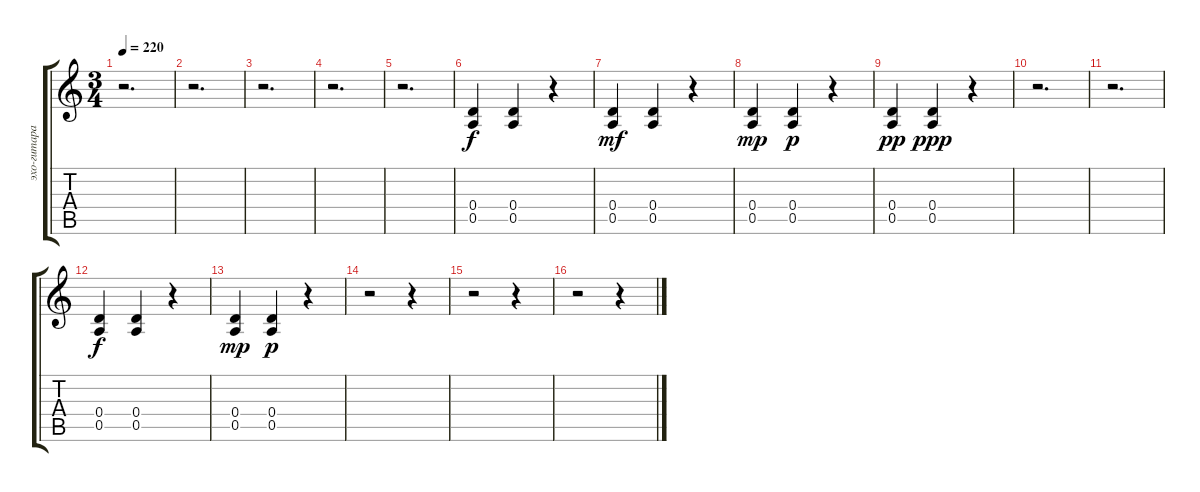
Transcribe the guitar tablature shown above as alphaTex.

\track ("эхо-гитара" "эхо-гитара") {instrument distortionguitar}
\staff {score tabs}
\tuning (E4 B3 G3 D3 A2 E2) {hide}
\ts (3 4)
\tempo 220
\clef g2
\ks c
r.2{d dy f instrument distortionguitar} |
r.2{d} |
r.2{d} |
r.2{d} |
r.2{d} |
(0.4 0.5).4 (0.4 0.5).4 r.4 |
(0.4 0.5).4{dy mf} (0.4 0.5).4 r.4 |
(0.4 0.5).4{dy mp} (0.4 0.5).4{dy p} r.4 |
(0.4 0.5).4{dy pp} (0.4 0.5).4{dy ppp} r.4 |
r.2{d} |
r.2{d} |
(0.4 0.5).4{dy f} (0.4 0.5).4 r.4 |
(0.4 0.5).4{dy mp} (0.4 0.5).4{dy p} r.4 |
r.2 r.4 |
r.2 r.4 |
r.2 r.4
